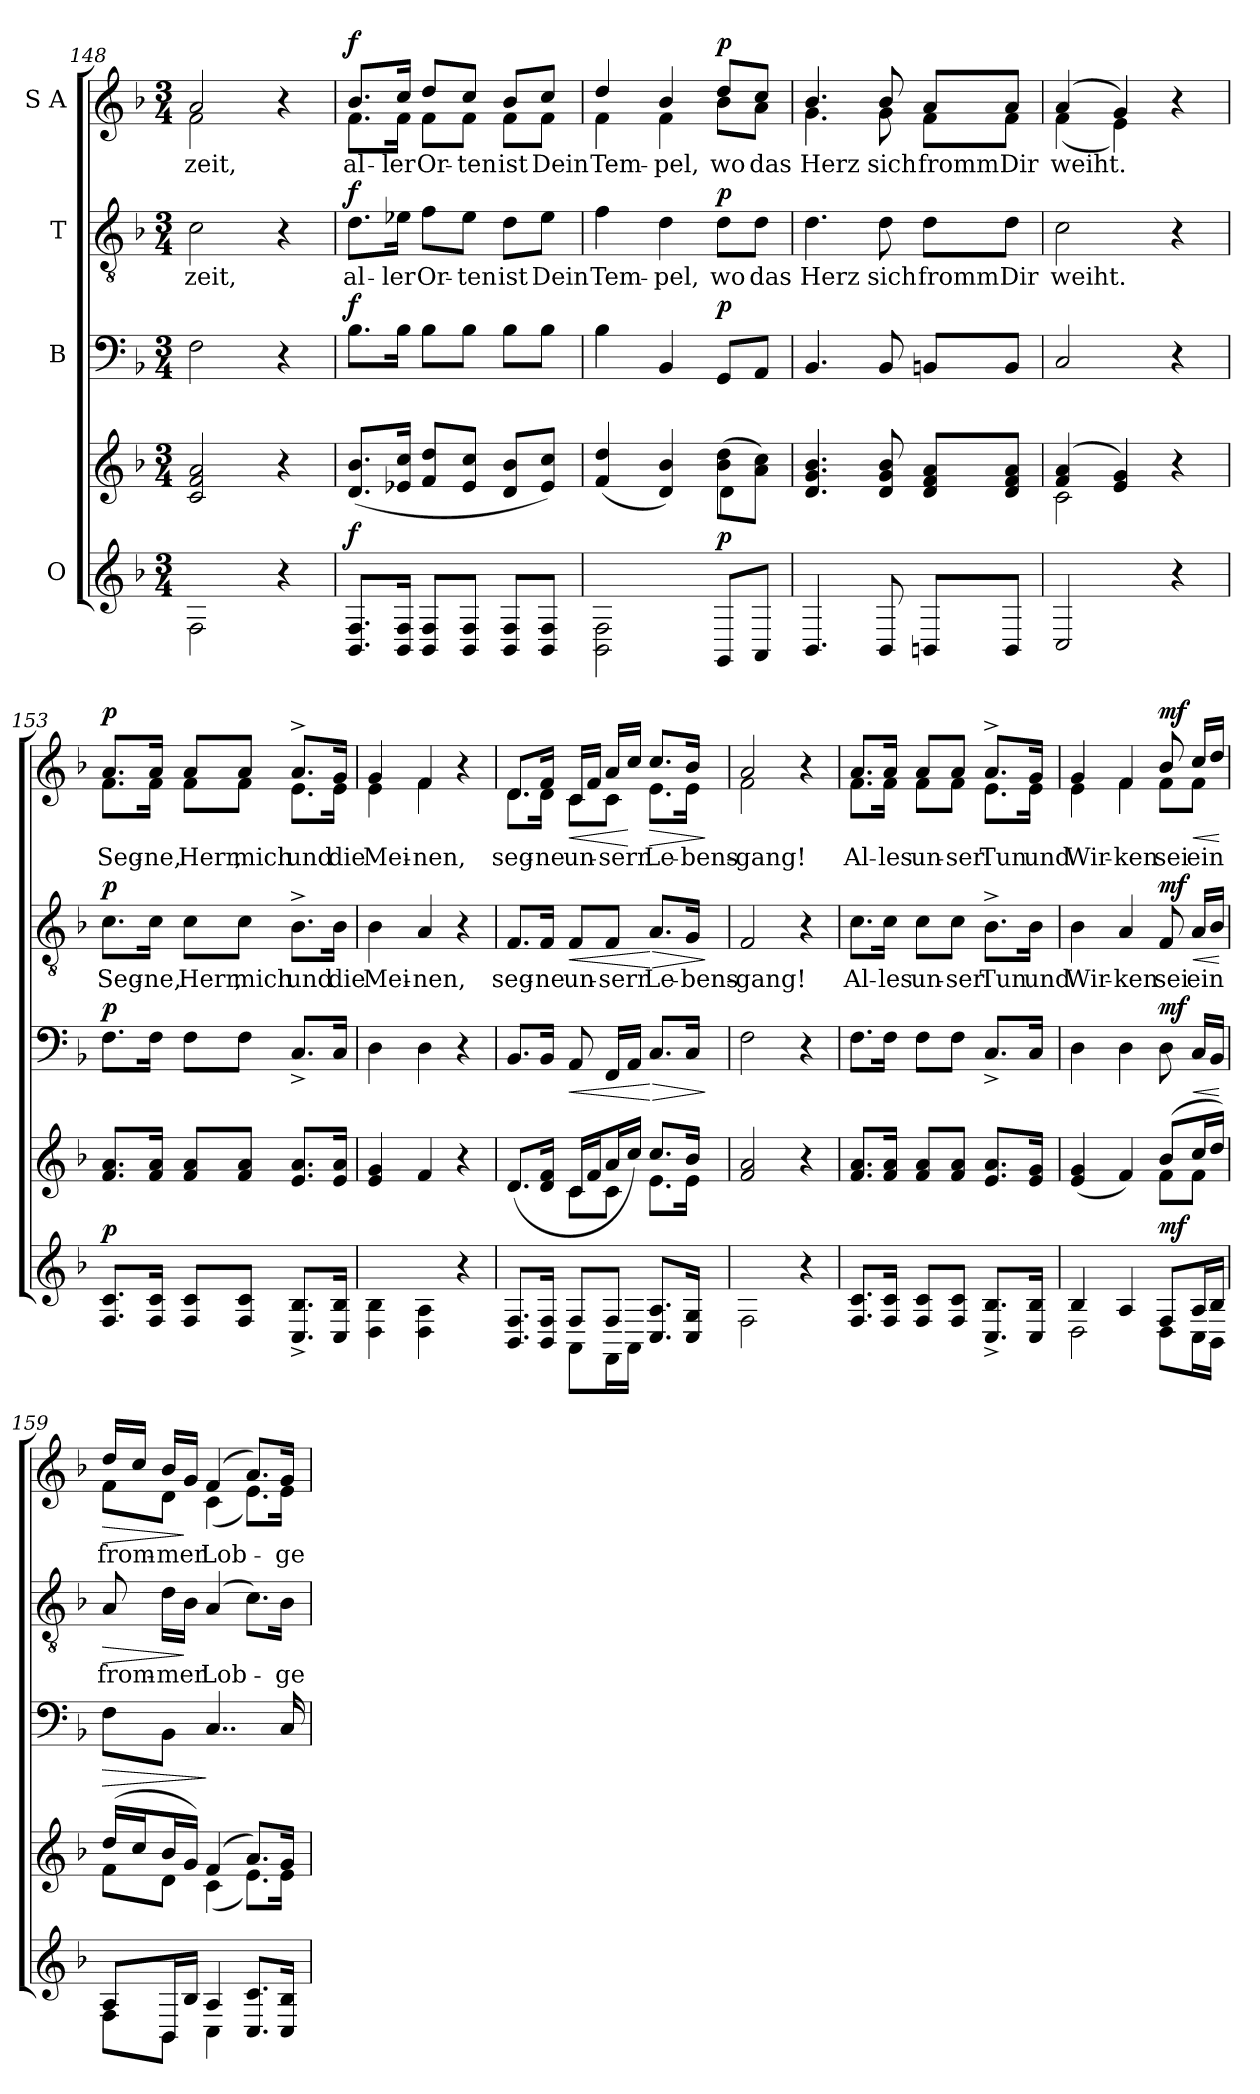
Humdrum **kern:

**kern	**kern	**dynam	**kern	**dynam	**kern	**text	**dynam	**kern	**text	**dynam
*part4	*part4	*part4	*part3	*part3	*part2	*part2	*part2	*part1	*part1	*part1
*staff5	*staff4	*staff4/5	*staff3	*staff3	*staff2	*staff2	*staff2	*staff1	*staff1	*staff1
*I"O	*	*	*I"B	*	*I"T	*	*	*I"S A	*	*
*clefG2	*clefG2	*	*clefF4	*	*clefGv2	*	*	*clefG2	*	*
*k[b-]	*k[b-]	*	*k[b-]	*	*k[b-]	*	*	*k[b-]	*	*
*M3/4	*M3/4	*	*M3/4	*	*M3/4	*	*	*M3/4	*	*
=148	=148	=148	=148	=148	=148	=148	=148	=148	=148	=148
!	!	!	!	!	!	!LO:LY:b	!	!	!LO:LY:b	!
*	*	*	*	*	*	*	*	*^	*	*
2F\	2c/ 2f/ 2a/	.	2F\	.	2c\	-zeit,	.	2a/	2f\	-zeit,	.
4r	4r	.	4r	.	4r	.	.	4r	4ryy	.	.
!!LO:LB:g=z	!!
=149	=149	=149	=149	=149	=149	=149	=149	=149	=149	=149	=149
!	!	!LO:DY:a=2	!	!LO:DY:a	!	!LO:LY:b	!LO:DY:a	!	!	!LO:LY:b	!LO:DY:a
8.BB-/ 8.F/L	(<8.d/ 8.b-/L	f	8.B-\L	f	8.d\L	al-	f	8.b-/L	8.f\L	al-	f
!	!	!	!	!	!	!LO:LY:b	!	!	!	!LO:LY:b	!
16BB-/ 16F/Jk	16e-X/ 16cc/Jk	.	16B-\Jk	.	16e-X\Jk	-ler	.	16cc/Jk	16f\Jk	-ler	.
!	!	!	!	!	!	!LO:LY:b	!	!	!	!LO:LY:b	!
8BB-/ 8F/L	8f/ 8dd/L	.	8B-\L	.	8f\L	Or-	.	8dd/L	8f\L	Or-	.
!	!	!	!	!	!	!LO:LY:b	!	!	!	!LO:LY:b	!
8BB-/ 8F/J	8e-/ 8cc/J	.	8B-\J	.	8e-\J	-ten	.	8cc/J	8f\J	-ten	.
!	!	!	!	!	!	!LO:LY:b	!	!	!	!LO:LY:b	!
8BB-/ 8F/L	8d/ 8b-/L	.	8B-\L	.	8d\L	ist	.	8b-/L	8f\L	ist	.
!	!	!	!	!	!	!LO:LY:b	!	!	!	!LO:LY:b	!
8BB-/ 8F/J	8e-/ 8cc/J)	.	8B-\J	.	8e-\J	Dein	.	8cc/J	8f\J	Dein	.
=150	=150	=150	=150	=150	=150	=150	=150	=150	=150	=150	=150
*	*^	*	*	*	*	*	*	*	*	*	*
!	!	!	!	!	!	!	!LO:LY:b	!	!	!	!LO:LY:b	!
2BB-\ 2F\	(>4f/ 4dd/	2ryy	.	4B-\	.	4f\	Tem-	.	4dd/	4f\	Tem-	.
!	!	!	!	!	!	!	!LO:LY:b	!	!	!	!LO:LY:b	!
.	4d/ 4b-/)	.	.	4BB-/	.	4d\	-pel,	.	4b-/	4f\	-pel,	.
!	!	!	!LO:DY:a=2	!	!LO:DY:a	!	!LO:LY:b	!LO:DY:a	!	!	!LO:LY:b	!LO:DY:a
8GG/L	(>8b-\ 8dd\L	4d\	p	8GG/L	p	8d\L	wo	p	8dd/L	8b-\L	wo	p
!	!	!	!	!	!	!	!LO:LY:b	!	!	!	!LO:LY:b	!
8AA/J	8a\ 8cc\J)	.	.	8AA/J	.	8d\J	das	.	8cc/J	8a\J	das	.
*	*v	*v	*	*	*	*	*	*	*	*	*	*
=151	=151	=151	=151	=151	=151	=151	=151	=151	=151	=151	=151
!	!	!	!	!	!	!LO:LY:b	!	!	!	!LO:LY:b	!
4.BB-/	4.d/ 4.g/ 4.b-/	.	4.BB-/	.	4.d\	Herz	.	4.b-/	4.g\	Herz	.
!	!	!	!	!	!	!LO:LY:b	!	!	!	!LO:LY:b	!
8BB-/	8d/ 8g/ 8b-/	.	8BB-/	.	8d\	sich	.	8b-/	8g\	sich	.
!	!	!	!	!	!	!LO:LY:b	!	!	!	!LO:LY:b	!
8BBn/L	8d/ 8f/ 8a/L	.	8BBn/L	.	8d\L	fromm	.	8a/L	8f\L	fromm	.
!	!	!	!	!	!	!LO:LY:b	!	!	!	!LO:LY:b	!
8BB/J	8d/ 8f/ 8a/J	.	8BB/J	.	8d\J	Dir	.	8a/J	8f\J	Dir	.
=152	=152	=152	=152	=152	=152	=152	=152	=152	=152	=152	=152
*	*^	*	*	*	*	*	*	*	*	*	*
!	!	!	!	!	!	!	!LO:LY:b	!	!	!	!LO:LY:b	!
2C/	(>4f/ 4a/	2c\	.	2C/	.	2c\	weiht.	.	(>4a/	(<4f\	weiht.	.
.	4e/ 4g/)	.	.	.	.	.	.	.	4g/)	4e\)	.	.
4r	4r	4ryy	.	4r	.	4r	.	.	4r	4ryy	.	.
!!LO:PB:g=z	!!
=153	=153	=153	=153	=153	=153	=153	=153	=153	=153	=153	=153	=153
!	!	!	!LO:DY:a=2	!	!LO:DY:a	!	!LO:LY:b	!LO:DY:a	!	!	!LO:LY:b	!LO:DY:a
*	*v	*v	*	*	*	*	*	*	*	*	*	*
8.F/ 8.c/L	8.f/ 8.a/L	p	8.F\L	p	8.c\L	Seg-	p	8.a/L	8.f\L	Seg-	p
!	!	!	!	!	!	!LO:LY:b	!	!	!	!LO:LY:b	!
16F/ 16c/Jk	16f/ 16a/Jk	.	16F\Jk	.	16c\Jk	-ne,	.	16a/Jk	16f\Jk	-ne,	.
!	!	!	!	!	!	!LO:LY:b	!	!	!	!LO:LY:b	!
8F/ 8c/L	8f/ 8a/L	.	8F\L	.	8c\L	Herr,	.	8a/L	8f\L	Herr,	.
!	!	!	!	!	!	!LO:LY:b	!	!	!	!LO:LY:b	!
8F/ 8c/J	8f/ 8a/J	.	8F\J	.	8c\J	mich	.	8a/J	8f\J	mich	.
!	!	!	!	!	!	!LO:LY:b	!	!	!	!LO:LY:b	!
8.C^/ 8.B-^/L	8.e/ 8.a/L	.	8.C^/L	.	8.B-^\L	und	.	8.a^/L	8.e\L	und	.
!	!	!	!	!	!	!LO:LY:b	!	!	!	!LO:LY:b	!
16C/ 16B-/Jk	16e/ 16a/Jk	.	16C/Jk	.	16B-\Jk	die	.	16g/Jk	16e\Jk	die	.
=154	=154	=154	=154	=154	=154	=154	=154	=154	=154	=154	=154
!	!	!	!	!	!	!LO:LY:b	!	!	!	!LO:LY:b	!
4D\ 4B-\	4e/ 4g/	.	4D\	.	4B-\	Mei-	.	4g/	4e\	Mei-	.
!	!	!	!	!	!	!LO:LY:b	!	!	!	!LO:LY:b	!
4D\ 4A\	4f/	.	4D\	.	4A/	-nen,	.	4f/	4f\	-nen,	.
4r	4r	.	4r	.	4r	.	.	4r	4ryy	.	.
=155	=155	=155	=155	=155	=155	=155	=155	=155	=155	=155	=155
*^	*^	*	*	*	*	*	*	*	*	*	*
!	!	!	!	!	!	!	!	!LO:LY:b	!	!	!	!LO:LY:b	!
8.BB-/ 8.F/L	4ryy	(>8.d/L	4ryy	.	8.BB-/L	.	8.F/L	seg-	.	8.d/L	8.d\L	seg-	.
!	!	!	!	!	!	!	!	!LO:LY:b	!	!	!	!LO:LY:b	!
16BB-/ 16F/Jk	.	16d/ 16f/Jk	.	.	16BB-/Jk	.	16F/Jk	-ne	.	16f/Jk	16d\Jk	-ne	.
!	!	!	!	!	!	!LO:HP:b	!	!LO:LY:b	!LO:HP:b	!	!	!LO:LY:b	!LO:HP:b
8F/L	8AA\L	16c/LL	8c\L	.	8AA/	<	8F/L	un-	<	16c/LL	8c\L	un-	<
.	.	16f/J	.	.	.	.	.	.	.	16f/JJ	.	.	.
!	!	!	!	!	!	!	!	!LO:LY:b	!	!	!	!LO:LY:b	!
8F/J	16FF\L	16a/L	8c\J	.	16FF/LL	.	8F/J	-sern	.	16a/LL	8c\J	-sern	.
.	16AA\JJ	16cc/JJ)	.	.	16AA/JJ	.	.	.	.	16cc/JJ	.	.	[
!	!	!	!	!	!	!LO:HP:n=1:b	!	!LO:LY:b	!LO:HP:n=1:b	!	!	!LO:LY:b	!LO:HP:b
8.C/ 8.A/L	4ryy	8.cc/L	8.e\L	.	8.C/L	[ >	8.A/L	Le-	[ >	8.cc/L	8.e\L	Le-	>
!	!	!	!	!	!	!	!	!LO:LY:b	!	!	!	!LO:LY:b	!
16C/ 16G/Jk	.	16b-/Jk	16e\Jk	.	16C/Jk	.	16G/Jk	-bens-	.	16b-/Jk	16e\Jk	-bens-	.
*v	*v	*	*	*	*	*	*	*	*	*v	*v	*	*
*	*v	*v	*	*	*	*	*	*	*	*	*
.	.	.	.	]	.	.	]	.	.	]
=156	=156	=156	=156	=156	=156	=156	=156	=156	=156	=156
!	!	!	!	!	!	!LO:LY:b	!	!	!LO:LY:b	!
*	*	*	*	*	*	*	*	*^	*	*
2F\	2f/ 2a/	.	2F\	.	2F/	-gang!	.	2a/	2f\	-gang!	.
4r	4r	.	4r	.	4r	.	.	4r	4ryy	.	.
!!LO:LB:g=z	!!
=157	=157	=157	=157	=157	=157	=157	=157	=157	=157	=157	=157
!	!	!	!	!	!	!LO:LY:b	!	!	!	!LO:LY:b	!
8.F/ 8.c/L	8.f/ 8.a/L	.	8.F\L	.	8.c\L	Al-	.	8.a/L	8.f\L	Al-	.
!	!	!	!	!	!	!LO:LY:b	!	!	!	!LO:LY:b	!
16F/ 16c/Jk	16f/ 16a/Jk	.	16F\Jk	.	16c\Jk	-les	.	16a/Jk	16f\Jk	-les	.
!	!	!	!	!	!	!LO:LY:b	!	!	!	!LO:LY:b	!
8F/ 8c/L	8f/ 8a/L	.	8F\L	.	8c\L	un-	.	8a/L	8f\L	un-	.
!	!	!	!	!	!	!LO:LY:b	!	!	!	!LO:LY:b	!
8F/ 8c/J	8f/ 8a/J	.	8F\J	.	8c\J	-ser	.	8a/J	8f\J	-ser	.
!	!	!	!	!	!	!LO:LY:b	!	!	!	!LO:LY:b	!
8.C^/ 8.B-^/L	8.e/ 8.a/L	.	8.C^/L	.	8.B-^\L	Tun	.	8.a^/L	8.e\L	Tun	.
!	!	!	!	!	!	!LO:LY:b	!	!	!	!LO:LY:b	!
16C/ 16B-/Jk	16e/ 16g/Jk	.	16C/Jk	.	16B-\Jk	und	.	16g/Jk	16e\Jk	und	.
=158	=158	=158	=158	=158	=158	=158	=158	=158	=158	=158	=158
*^	*^	*	*	*	*	*	*	*	*	*	*
!	!	!	!	!	!	!	!	!LO:LY:b	!	!	!	!LO:LY:b	!
4B-/	2D\	(>4e/ 4g/	2ryy	.	4D\	.	4B-\	Wir-	.	4g/	4e\	Wir-	.
!	!	!	!	!	!	!	!	!LO:LY:b	!	!	!	!LO:LY:b	!
4A/	.	4f/)	.	.	4D\	.	4A/	-ken	.	4f/	4f\	-ken	.
!	!	!	!	!LO:DY:a=2	!	!LO:HP:b	!	!LO:LY:b	!LO:HP:b	!	!	!LO:LY:b	!LO:HP:b
!	!	!	!	!	!	!LO:DY:n=1:a	!	!	!LO:DY:n=1:a	!	!	!	!LO:DY:n=1:a
8F/L	8D\L	(>8b-/L	8f\L	mf	8D\	< mf	8F/	sei	< mf	8b-/	8f\L	sei	< mf
!	!	!	!	!	!	!	!	!LO:LY:b	!	!	!	!LO:LY:b	!
16A/L	16C\L	16cc/L	8f\J	.	16C/LL	.	16A/LL	ein	.	16cc/LL	8f\J	ein	.
16B-/JJ	16BB-\JJ	16dd/JJ)	.	.	16BB-/JJ	.	16B-/JJ	.	.	16dd/JJ	.	.	.
*v	*v	*	*	*	*	*	*	*	*	*v	*v	*	*
*	*v	*v	*	*	*	*	*	*	*	*	*
.	.	.	.	[	.	.	[	.	.	[
=159	=159	=159	=159	=159	=159	=159	=159	=159	=159	=159
*^	*^	*	*	*	*	*	*	*	*	*
!	!	!	!	!	!	!LO:HP:b	!	!LO:LY:b	!LO:HP:b	!	!LO:LY:b	!LO:HP:b
*	*	*	*	*	*	*	*	*	*	*^	*	*
8A/L	8F\L	(>16dd/LL	8f\L	.	8F\L	>	8A/	from-	>	16dd/LL	8f\L	from-	>
.	.	16cc/J	.	.	.	.	.	.	.	16cc/JJ	.	.	.
!	!	!	!	!	!	!	!	!LO:LY:b	!	!	!	!LO:LY:b	!
16BB-/L	8BB-\J	16b-/L	8d\J	.	8BB-\J	.	16d\LL	-mer	.	16b-/LL	8d\J	-mer	.
16B-/JJ	.	16g/JJ)	.	.	.	.	16B-\JJ	.	]	16g/JJ	.	.	]
!	!	!	!	!	!	!	!	!LO:LY:b	!	!	!	!LO:LY:b	!
4A/	4C\	(>4f/	(<4c\	.	4..C/	]	(>4A/	Lob-	.	(>4f/	(<4c\	Lob-	.
4ryy	8.C/ 8.c/L	8.a/L)	8.e\L)	.	.	.	8.c\L)	.	.	8.a/L)	8.e\L)	.	.
!	!	!	!	!	!	!	!	!LO:LY:b	!	!	!	!LO:LY:b	!
.	16C/ 16B-/Jk	16g/Jk	16e\Jk	.	16C/	.	16B-\Jk	-ge-	.	16g/Jk	16e\Jk	-ge-	.
*v	*v	*	*	*	*	*	*	*	*	*v	*v	*	*
*	*v	*v	*	*	*	*	*	*	*	*	*
=	=	=	=	=	=	=	=	=	=	=
*-	*-	*-	*-	*-	*-	*-	*-	*-	*-	*-
